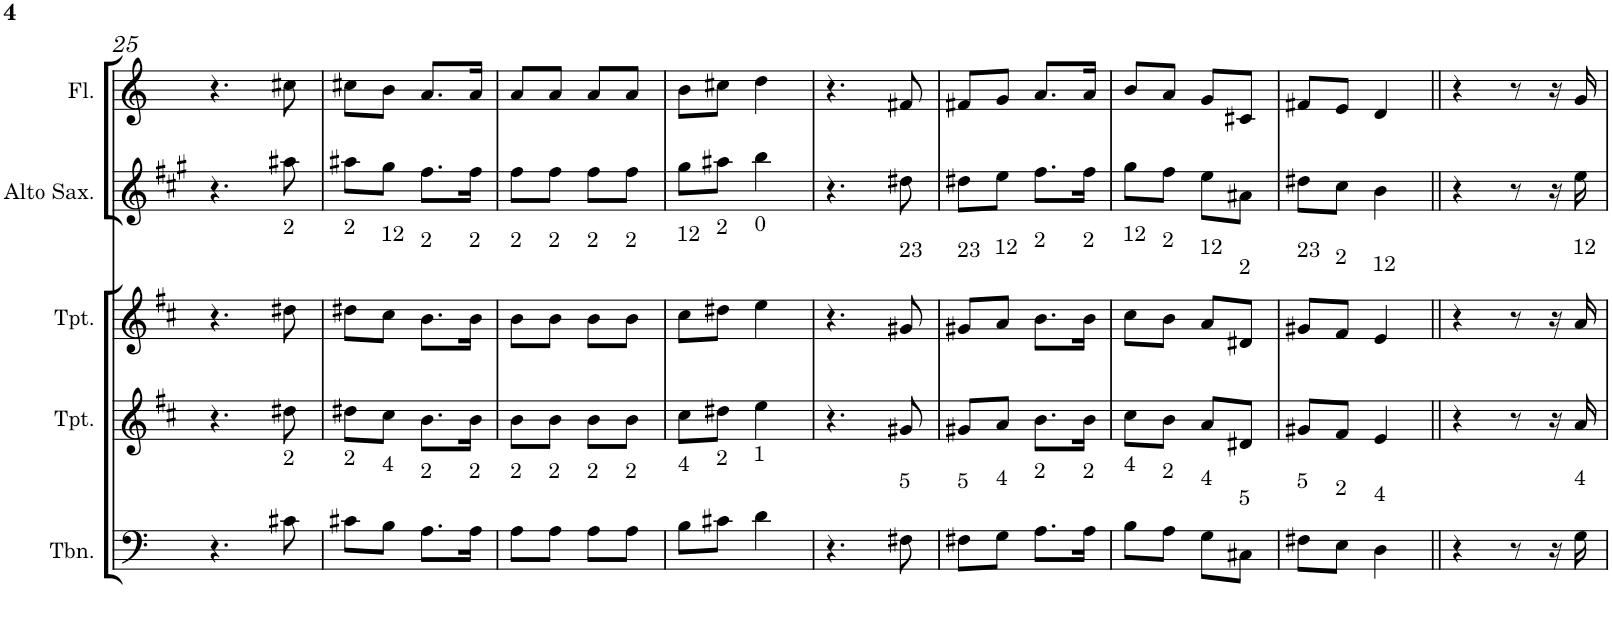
**kern	**kern	**kern	**kern	**kern
*part5	*part4	*part3	*part2	*part1
*staff5	*staff4	*staff3	*staff2	*staff1
*I"C clavF	*I"Bb	*I"Bb - Pirata	*I"Eb	*I"C clavG
!!LO:PB:g=z
*clefF4	*clefG2	*clefG2	*clefG2	*clefG2
*	*Trd1c2	*Trd1c2	*Trd5c9	*
*k[]	*k[f#c#]	*k[f#c#]	*k[f#c#g#]	*k[]
*M2/4	*M2/4	*M2/4	*M2/4	*M2/4
=25	=25	=25	=25	=25
4.r	4.r	4.r	4.r	4.r
!	!	!LO:TX:a:t=2	!	!
!LO:TX:a:t=2	!	!	!	!
8c#X\	8dd#X\	8dd#X\	8aa#X\	8cc#X\
=26	=26	=26	=26	=26
!	!	!LO:TX:a:t=2	!	!
!LO:TX:a:t=2	!	!	!	!
8c#X\L	8dd#X\L	8dd#X\L	8aa#X\L	8cc#X\L
!	!	!LO:TX:a:t=12	!	!
!LO:TX:a:t=4	!	!	!	!
8B\J	8cc#\J	8cc#\J	8gg#\J	8b\J
!	!	!LO:TX:a:t=2	!	!
!LO:TX:a:t=2	!	!	!	!
8.A\L	8.b\L	8.b\L	8.ff#\L	8.a/L
!	!	!LO:TX:a:t=2	!	!
!LO:TX:a:t=2	!	!	!	!
16A\Jk	16b\Jk	16b\Jk	16ff#\Jk	16a/Jk
=27	=27	=27	=27	=27
!	!	!LO:TX:a:t=2	!	!
!LO:TX:a:t=2	!	!	!	!
8A\L	8b\L	8b\L	8ff#\L	8a/L
!	!	!LO:TX:a:t=2	!	!
!LO:TX:a:t=2	!	!	!	!
8A\J	8b\J	8b\J	8ff#\J	8a/J
!	!	!LO:TX:a:t=2	!	!
!LO:TX:a:t=2	!	!	!	!
8A\L	8b\L	8b\L	8ff#\L	8a/L
!	!	!LO:TX:a:t=2	!	!
!LO:TX:a:t=2	!	!	!	!
8A\J	8b\J	8b\J	8ff#\J	8a/J
=28	=28	=28	=28	=28
!	!	!LO:TX:a:t=12	!	!
!LO:TX:a:t=4	!	!	!	!
8B\L	8cc#\L	8cc#\L	8gg#\L	8b\L
!	!	!LO:TX:a:t=2	!	!
!LO:TX:a:t=2	!	!	!	!
8c#X\J	8dd#X\J	8dd#X\J	8aa#X\J	8cc#X\J
!	!	!LO:TX:a:t=0	!	!
!LO:TX:a:t=1	!	!	!	!
4d\	4ee\	4ee\	4bb\	4dd\
=29	=29	=29	=29	=29
4.r	4.r	4.r	4.r	4.r
!	!	!LO:TX:a:t=23	!	!
!LO:TX:a:t=5	!	!	!	!
8F#X\	8g#X/	8g#X/	8dd#X\	8f#X/
=30	=30	=30	=30	=30
!	!	!LO:TX:a:t=23	!	!
!LO:TX:a:t=5	!	!	!	!
8F#X\L	8g#X/L	8g#X/L	8dd#X\L	8f#X/L
!	!	!LO:TX:a:t=12	!	!
!LO:TX:a:t=4	!	!	!	!
8G\J	8a/J	8a/J	8ee\J	8g/J
!	!	!LO:TX:a:t=2	!	!
!LO:TX:a:t=2	!	!	!	!
8.A\L	8.b\L	8.b\L	8.ff#\L	8.a/L
!	!	!LO:TX:a:t=2	!	!
!LO:TX:a:t=2	!	!	!	!
16A\Jk	16b\Jk	16b\Jk	16ff#\Jk	16a/Jk
=31	=31	=31	=31	=31
!	!	!LO:TX:a:t=12	!	!
!LO:TX:a:t=4	!	!	!	!
8B\L	8cc#\L	8cc#\L	8gg#\L	8b/L
!	!	!LO:TX:a:t=2	!	!
!LO:TX:a:t=2	!	!	!	!
8A\J	8b\J	8b\J	8ff#\J	8a/J
!	!	!LO:TX:a:t=12	!	!
!LO:TX:a:t=4	!	!	!	!
8G\L	8a/L	8a/L	8ee\L	8g/L
!	!	!LO:TX:a:t=2	!	!
!LO:TX:a:t=5	!	!	!	!
8C#X\J	8d#X/J	8d#X/J	8a#X\J	8c#X/J
=32	=32	=32	=32	=32
!	!	!LO:TX:a:t=23	!	!
!LO:TX:a:t=5	!	!	!	!
8F#X\L	8g#X/L	8g#X/L	8dd#X\L	8f#X/L
!	!	!LO:TX:a:t=2	!	!
!LO:TX:a:t=2	!	!	!	!
8E\J	8f#/J	8f#/J	8cc#\J	8e/J
!	!	!LO:TX:a:t=12	!	!
!LO:TX:a:t=4	!	!	!	!
4D\	4e/	4e/	4b\	4d/
=33||	=33||	=33||	=33||	=33||
4r	4r	4r	4r	4r
8r	8r	8r	8r	8r
16r	16r	16r	16r	16r
!	!	!LO:TX:a:t=12	!	!
!LO:TX:a:t=4	!	!	!	!
16G\	16a/	16a/	16ee\	16g/
=	=	=	=	=
*-	*-	*-	*-	*-
